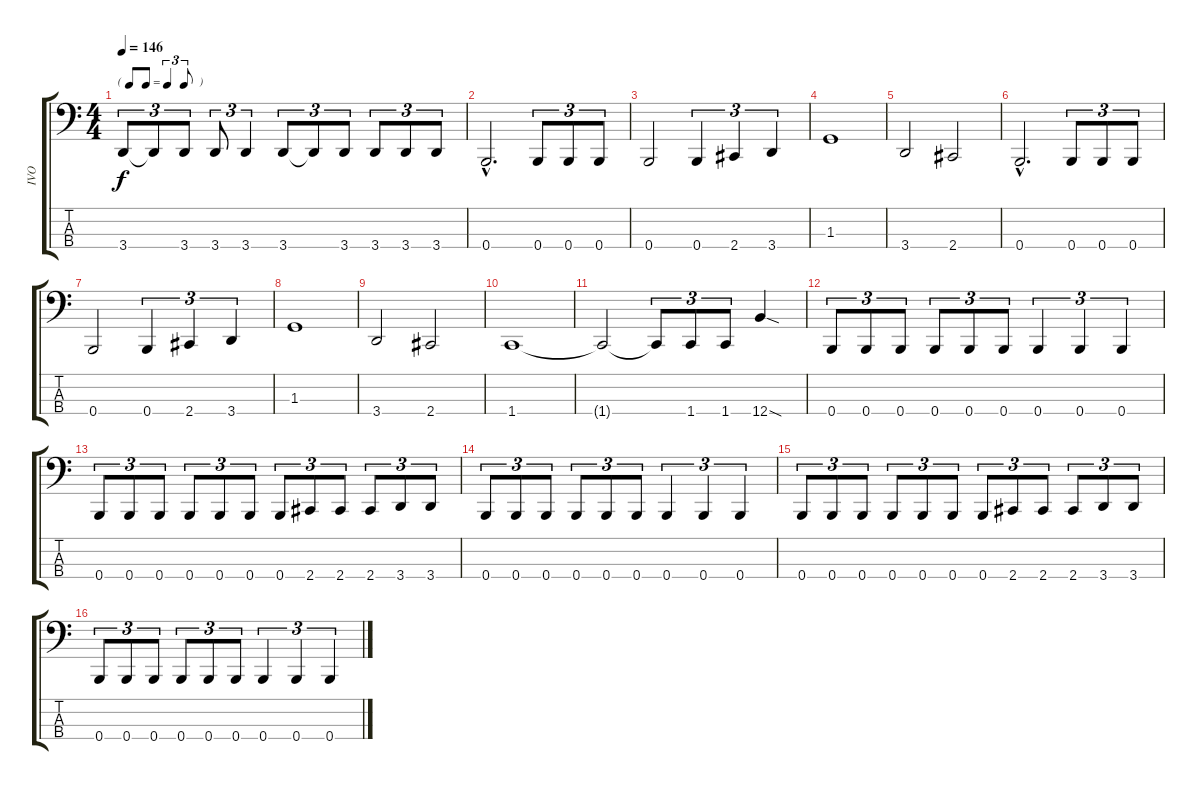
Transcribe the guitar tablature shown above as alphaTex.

\track ("IVO" "IVO") {instrument electricbasspick}
\staff {score tabs}
\tuning (E2 B1 Gb1 B0) {hide}
\ts (4 4)
\tf triplet8th
\tempo 146
\clef f4
\ks c
3.4.8{tu (3 2) dy f} 3.4{t}.8{tu (3 2)} 3.4.8{tu (3 2)} 3.4.8{tu (3 2)} 3.4.4{tu (3 2)} 3.4.8{tu (3 2)} 3.4{t}.8{tu (3 2)} 3.4.8{tu (3 2)} 3.4.8{tu (3 2)} 3.4.8{tu (3 2)} 3.4.8{tu (3 2)} |
0.4{hac}.2{d} 0.4.8{tu (3 2)} 0.4.8{tu (3 2)} 0.4.8{tu (3 2)} |
0.4.2 0.4.4{tu (3 2)} 2.4.4{tu (3 2)} 3.4.4{tu (3 2)} |
1.3.1 |
3.4.2 2.4.2 |
0.4{hac}.2{d} 0.4.8{tu (3 2)} 0.4.8{tu (3 2)} 0.4.8{tu (3 2)} |
0.4.2 0.4.4{tu (3 2)} 2.4.4{tu (3 2)} 3.4.4{tu (3 2)} |
1.3.1 |
3.4.2 2.4.2 |
1.4.1 |
1.4{t}.2 1.4{t}.8{tu (3 2)} 1.4.8{tu (3 2)} 1.4.8{tu (3 2)} 12.4{sod}.4 |
0.4.8{tu (3 2)} 0.4.8{tu (3 2)} 0.4.8{tu (3 2)} 0.4.8{tu (3 2)} 0.4.8{tu (3 2)} 0.4.8{tu (3 2)} 0.4.4{tu (3 2)} 0.4.4{tu (3 2)} 0.4.4{tu (3 2)} |
0.4.8{tu (3 2)} 0.4.8{tu (3 2)} 0.4.8{tu (3 2)} 0.4.8{tu (3 2)} 0.4.8{tu (3 2)} 0.4.8{tu (3 2)} 0.4.8{tu (3 2)} 2.4.8{tu (3 2)} 2.4.8{tu (3 2)} 2.4.8{tu (3 2)} 3.4.8{tu (3 2)} 3.4.8{tu (3 2)} |
0.4.8{tu (3 2)} 0.4.8{tu (3 2)} 0.4.8{tu (3 2)} 0.4.8{tu (3 2)} 0.4.8{tu (3 2)} 0.4.8{tu (3 2)} 0.4.4{tu (3 2)} 0.4.4{tu (3 2)} 0.4.4{tu (3 2)} |
0.4.8{tu (3 2)} 0.4.8{tu (3 2)} 0.4.8{tu (3 2)} 0.4.8{tu (3 2)} 0.4.8{tu (3 2)} 0.4.8{tu (3 2)} 0.4.8{tu (3 2)} 2.4.8{tu (3 2)} 2.4.8{tu (3 2)} 2.4.8{tu (3 2)} 3.4.8{tu (3 2)} 3.4.8{tu (3 2)} |
0.4.8{tu (3 2)} 0.4.8{tu (3 2)} 0.4.8{tu (3 2)} 0.4.8{tu (3 2)} 0.4.8{tu (3 2)} 0.4.8{tu (3 2)} 0.4.4{tu (3 2)} 0.4.4{tu (3 2)} 0.4.4{tu (3 2)}
